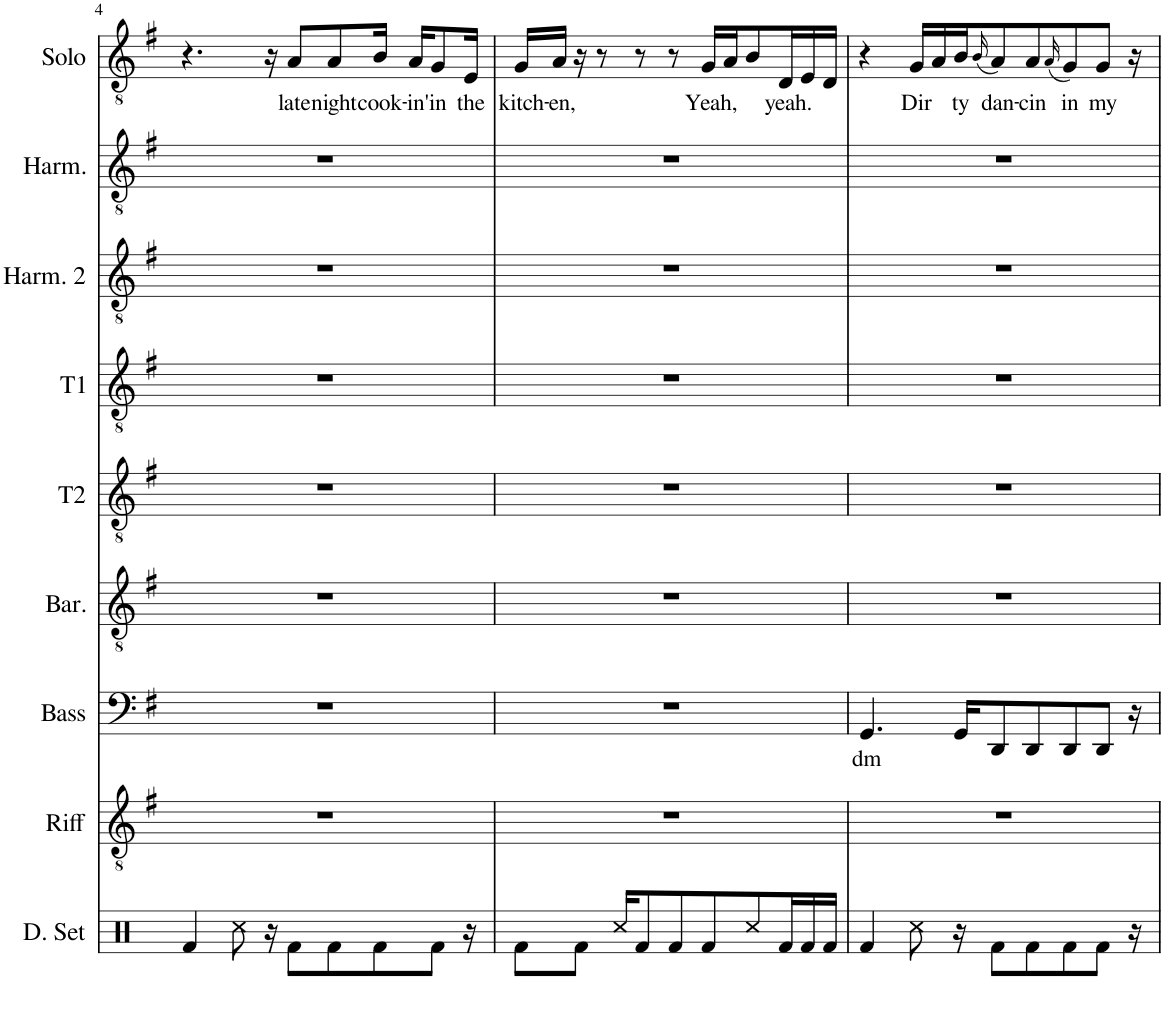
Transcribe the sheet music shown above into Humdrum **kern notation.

**kern	**kern	**kern	**text	**kern	**kern	**kern	**kern	**kern	**kern	**text
*part9	*part8	*part7	*part7	*part6	*part5	*part4	*part3	*part2	*part1	*part1
*staff9	*staff8	*staff7	*staff7	*staff6	*staff5	*staff4	*staff3	*staff2	*staff1	*staff1
*I"Drumset	*I"Riff	*I"Bass	*	*I"Baritone	*I"Tenor II	*I"Tenor I	*I"Harmony II	*I"Harmony I	*I"Solo	*
*I'D. Set	*I'Riff	*I'Bass	*	*I'Bar.	*I'T2	*I'T1	*I'Harm. 2	*I'Harm.	*I'Solo	*
!!LO:PB:g=z
*clefX	*clefGv2	*clefF4	*	*clefGv2	*clefGv2	*clefGv2	*clefGv2	*clefGv2	*clefGv2	*
*k[]	*k[f#]	*k[f#]	*	*k[f#]	*k[f#]	*k[f#]	*k[f#]	*k[f#]	*k[f#]	*
*M4/4	*M4/4	*M4/4	*	*M4/4	*M4/4	*M4/4	*M4/4	*M4/4	*M4/4	*
=4	=4	=4	=4	=4	=4	=4	=4	=4	=4	=4
4Rf/	1r	1r	.	1r	1r	1r	1r	1r	4.r	.
8Rcc\	.	.	.	.	.	.	.	.	.	.
16r	.	.	.	.	.	.	.	.	16r	.
!	!	!	!	!	!	!	!	!	!	!LO:LY:b
8Rf\L	.	.	.	.	.	.	.	.	8A/L	late
!	!	!	!	!	!	!	!	!	!	!LO:LY:b
8Rf\	.	.	.	.	.	.	.	.	8A/	night
!	!	!	!	!	!	!	!	!	!	!LO:LY:b
8Rf\	.	.	.	.	.	.	.	.	16B/Jk	cook-
!	!	!	!	!	!	!	!	!	!	!LO:LY:b
.	.	.	.	.	.	.	.	.	16A/KL	-in'
!	!	!	!	!	!	!	!	!	!	!LO:LY:b
8Rf\J	.	.	.	.	.	.	.	.	8G/	in
!	!	!	!	!	!	!	!	!	!	!LO:LY:b
16r	.	.	.	.	.	.	.	.	16E/Jk	the
=5	=5	=5	=5	=5	=5	=5	=5	=5	=5	=5
!	!	!	!	!	!	!	!	!	!	!LO:LY:b
8Rf\L	1r	1r	.	1r	1r	1r	1r	1r	16G/LL	kitch-
!	!	!	!	!	!	!	!	!	!	!LO:LY:b
.	.	.	.	.	.	.	.	.	16A/JJ	-en,
8Rf\J	.	.	.	.	.	.	.	.	16r	.
.	.	.	.	.	.	.	.	.	8r	.
16Rcc/KL	.	.	.	.	.	.	.	.	.	.
8Rf/	.	.	.	.	.	.	.	.	8r	.
8Rf/	.	.	.	.	.	.	.	.	8r	.
!	!	!	!	!	!	!	!	!	!	!LO:LY:b
8Rf/	.	.	.	.	.	.	.	.	16G/LL	Yeah,
.	.	.	.	.	.	.	.	.	16A/J	.
8Rcc/	.	.	.	.	.	.	.	.	8B/	.
!	!	!	!	!	!	!	!	!	!	!LO:LY:b
16Rf/L	.	.	.	.	.	.	.	.	16D/L	yeah.
16Rf/	.	.	.	.	.	.	.	.	16E/	.
16Rf/JJ	.	.	.	.	.	.	.	.	16D/JJ	.
=6	=6	=6	=6	=6	=6	=6	=6	=6	=6	=6
!	!	!	!LO:LY:b	!	!	!	!	!	!	!
4Rf/	1r	4.GG/	dm	1r	1r	1r	1r	1r	4r	.
!	!	!	!	!	!	!	!	!	!	!LO:LY:b
8Rcc\	.	.	.	.	.	.	.	.	16G/LL	Dir
.	.	.	.	.	.	.	.	.	16A/	.
!	!	!	!	!	!	!	!	!	!	!LO:LY:b
16r	.	16GG/KL	.	.	.	.	.	.	16B/J	ty
.	.	.	.	.	.	.	.	.	(16qB/	.
!	!	!	!	!	!	!	!	!	!	!LO:LY:b
8Rf\L	.	8DD/	.	.	.	.	.	.	8A/)	dan-
!	!	!	!	!	!	!	!	!	!	!LO:LY:b
8Rf\	.	8DD/	.	.	.	.	.	.	8A/	-cin
.	.	.	.	.	.	.	.	.	(16qA/	.
!	!	!	!	!	!	!	!	!	!	!LO:LY:b
8Rf\	.	8DD/	.	.	.	.	.	.	8G/)	in
!	!	!	!	!	!	!	!	!	!	!LO:LY:b
8Rf\J	.	8DD/J	.	.	.	.	.	.	8G/J	my
16r	.	16r	.	.	.	.	.	.	16r	.
=	=	=	=	=	=	=	=	=	=	=
*-	*-	*-	*-	*-	*-	*-	*-	*-	*-	*-
